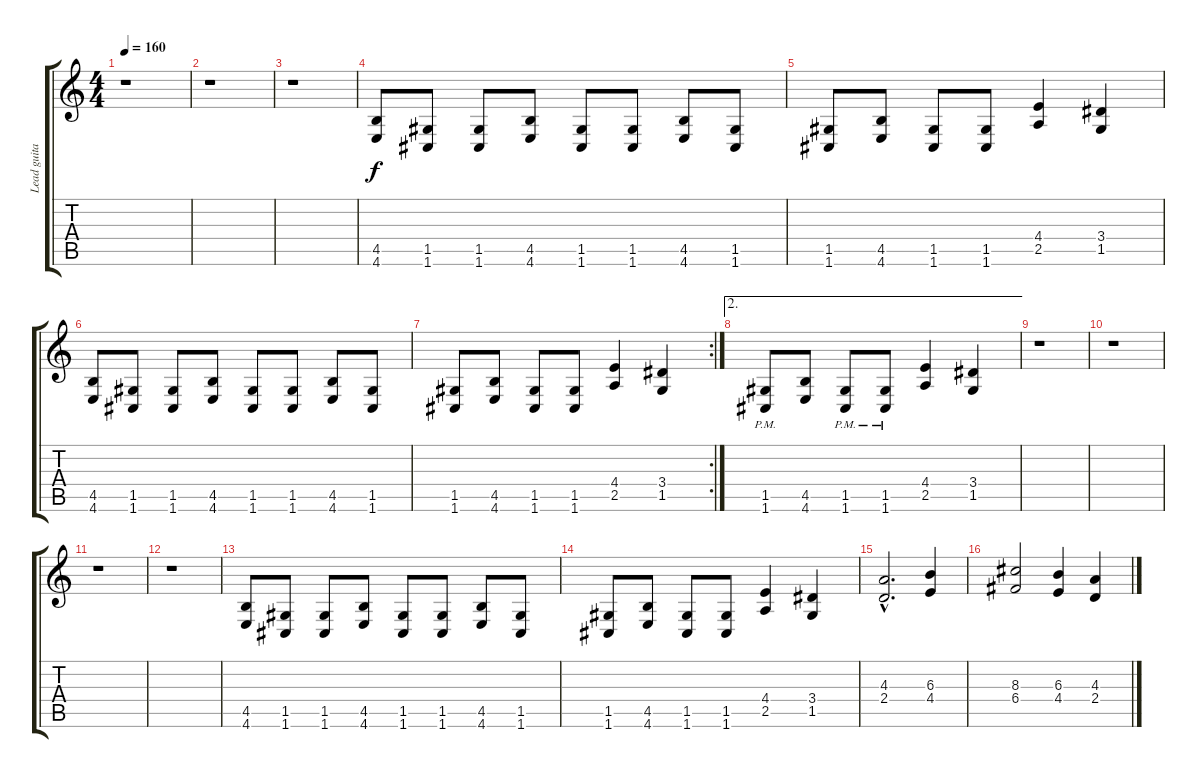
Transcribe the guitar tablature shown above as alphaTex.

\track ("Lead guitar" "Lead guita") {instrument distortionguitar}
\staff {score tabs}
\tuning (D4 A3 F3 C3 G2 C2) {hide}
\ts (4 4)
\tempo 160
\clef g2
\ks c
r.1{dy f} |
r.1 |
r.1 |
(4.5 4.6).8 (1.5 1.6).8 (1.5 1.6).8 (4.5 4.6).8 (1.5 1.6).8 (1.5 1.6).8 (4.5 4.6).8 (1.5 1.6).8 |
(1.5 1.6).8 (4.5 4.6).8 (1.5 1.6).8 (1.5 1.6).8 (4.4 2.5).4 (3.4 1.5).4 |
(4.5 4.6).8 (1.5 1.6).8 (1.5 1.6).8 (4.5 4.6).8 (1.5 1.6).8 (1.5 1.6).8 (4.5 4.6).8 (1.5 1.6).8 |
\rc 2
(1.5 1.6).8 (4.5 4.6).8 (1.5 1.6).8 (1.5 1.6).8 (4.4 2.5).4 (3.4 1.5).4 |
\ae 2
(1.5{pm} 1.6{pm}).8 (4.5 4.6).8 (1.5{pm} 1.6{pm}).8 (1.5{pm} 1.6{pm}).8 (4.4 2.5).4 (3.4 1.5).4 |
r.1 |
r.1 |
r.1 |
r.1 |
(4.5 4.6).8 (1.5 1.6).8 (1.5 1.6).8 (4.5 4.6).8 (1.5 1.6).8 (1.5 1.6).8 (4.5 4.6).8 (1.5 1.6).8 |
(1.5 1.6).8 (4.5 4.6).8 (1.5 1.6).8 (1.5 1.6).8 (4.4 2.5).4 (3.4 1.5).4 |
(4.3{hac} 2.4{hac}).2{d} (6.3 4.4).4 |
(8.3 6.4).2 (6.3 4.4).4 (4.3 2.4).4
